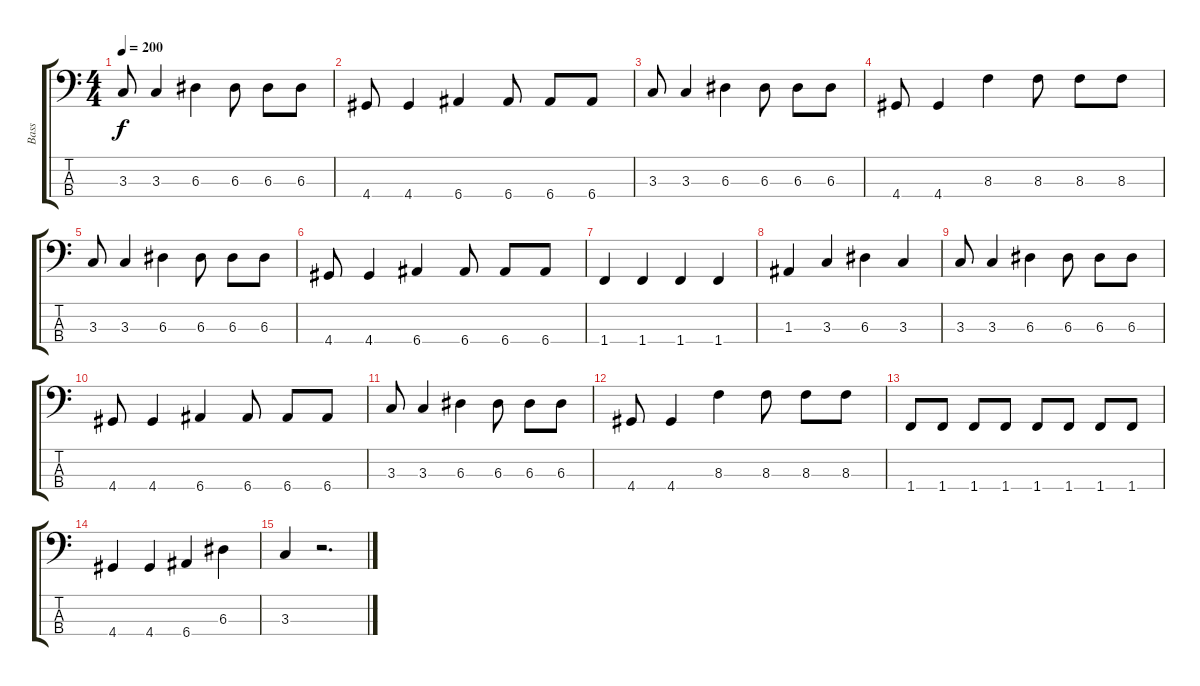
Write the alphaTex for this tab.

\track ("Bass" "Bass") {instrument electricbasspick}
\staff {score tabs}
\tuning (G2 D2 A1 E1) {hide}
\ts (4 4)
\tempo 200
\clef f4
\ks c
3.3.8{dy f} 3.3.4 6.3.4 6.3.8 6.3.8 6.3.8 |
4.4.8 4.4.4 6.4.4 6.4.8 6.4.8 6.4.8 |
3.3.8 3.3.4 6.3.4 6.3.8 6.3.8 6.3.8 |
4.4.8 4.4.4 8.3.4 8.3.8 8.3.8 8.3.8 |
3.3.8 3.3.4 6.3.4 6.3.8 6.3.8 6.3.8 |
4.4.8 4.4.4 6.4.4 6.4.8 6.4.8 6.4.8 |
1.4.4 1.4.4 1.4.4 1.4.4 |
1.3.4 3.3.4 6.3.4 3.3.4 |
3.3.8 3.3.4 6.3.4 6.3.8 6.3.8 6.3.8 |
4.4.8 4.4.4 6.4.4 6.4.8 6.4.8 6.4.8 |
3.3.8 3.3.4 6.3.4 6.3.8 6.3.8 6.3.8 |
4.4.8 4.4.4 8.3.4 8.3.8 8.3.8 8.3.8 |
1.4.8 1.4.8 1.4.8 1.4.8 1.4.8 1.4.8 1.4.8 1.4.8 |
4.4.4 4.4.4 6.4.4 6.3.4 |
3.3.4 r.2{d}
